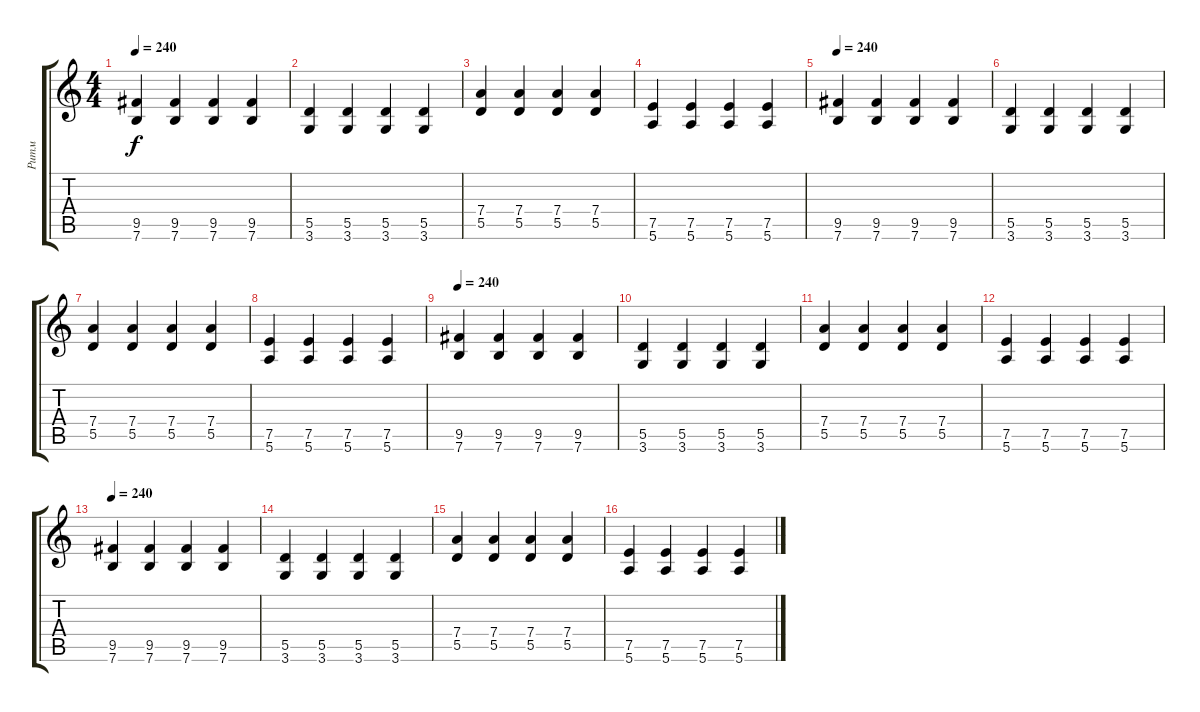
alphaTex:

\track ("Ритм" "Ритм") {instrument overdrivenguitar}
\staff {score tabs}
\tuning (E4 B3 G3 D3 A2 E2) {hide}
\ts (4 4)
\tempo 240
\clef g2
\ks c
(9.5 7.6).4{dy f} (9.5 7.6).4 (9.5 7.6).4 (9.5 7.6).4 |
(5.5 3.6).4 (5.5 3.6).4 (5.5 3.6).4 (5.5 3.6).4 |
(7.4 5.5).4 (7.4 5.5).4 (7.4 5.5).4 (7.4 5.5).4 |
(7.5 5.6).4 (7.5 5.6).4 (7.5 5.6).4 (7.5 5.6).4 |
\tempo 240
(9.5 7.6).4 (9.5 7.6).4 (9.5 7.6).4 (9.5 7.6).4 |
(5.5 3.6).4 (5.5 3.6).4 (5.5 3.6).4 (5.5 3.6).4 |
(7.4 5.5).4 (7.4 5.5).4 (7.4 5.5).4 (7.4 5.5).4 |
(7.5 5.6).4 (7.5 5.6).4 (7.5 5.6).4 (7.5 5.6).4 |
\tempo 240
(9.5 7.6).4 (9.5 7.6).4 (9.5 7.6).4 (9.5 7.6).4 |
(5.5 3.6).4 (5.5 3.6).4 (5.5 3.6).4 (5.5 3.6).4 |
(7.4 5.5).4 (7.4 5.5).4 (7.4 5.5).4 (7.4 5.5).4 |
(7.5 5.6).4 (7.5 5.6).4 (7.5 5.6).4 (7.5 5.6).4 |
\tempo 240
(9.5 7.6).4 (9.5 7.6).4 (9.5 7.6).4 (9.5 7.6).4 |
(5.5 3.6).4 (5.5 3.6).4 (5.5 3.6).4 (5.5 3.6).4 |
(7.4 5.5).4 (7.4 5.5).4 (7.4 5.5).4 (7.4 5.5).4 |
(7.5 5.6).4 (7.5 5.6).4 (7.5 5.6).4 (7.5 5.6).4
